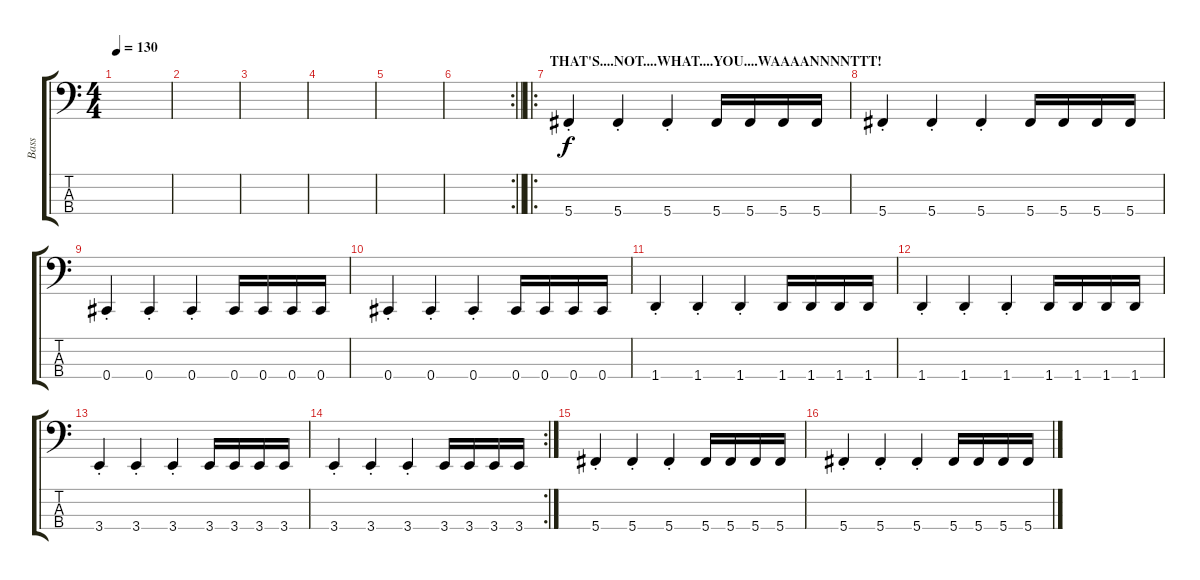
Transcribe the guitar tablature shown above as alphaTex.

\track ("Bass" "Bass") {instrument electricbasspick}
\staff {score tabs}
\tuning (Gb2 Db2 Ab1 Db1) {hide}
\ts (4 4)
\tempo 130
\clef f4
\ks c
|
|
|
|
|
\rc 2
\barLineRight lightlight
|
\ro
\section ("" "THAT'S....NOT....WHAT....YOU....WAAAANNNNTTT!")
5.4{st}.4 5.4{st}.4 5.4{st}.4 5.4.16 5.4.16 5.4.16 5.4.16 |
5.4{st}.4 5.4{st}.4 5.4{st}.4 5.4.16 5.4.16 5.4.16 5.4.16 |
0.4{st}.4 0.4{st}.4 0.4{st}.4 0.4.16 0.4.16 0.4.16 0.4.16 |
0.4{st}.4 0.4{st}.4 0.4{st}.4 0.4.16 0.4.16 0.4.16 0.4.16 |
1.4{st}.4 1.4{st}.4 1.4{st}.4 1.4.16 1.4.16 1.4.16 1.4.16 |
1.4{st}.4 1.4{st}.4 1.4{st}.4 1.4.16 1.4.16 1.4.16 1.4.16 |
3.4{st}.4 3.4{st}.4 3.4{st}.4 3.4.16 3.4.16 3.4.16 3.4.16 |
\rc 2
3.4{st}.4 3.4{st}.4 3.4{st}.4 3.4.16 3.4.16 3.4.16 3.4.16 |
5.4{st}.4 5.4{st}.4 5.4{st}.4 5.4.16 5.4.16 5.4.16 5.4.16 |
5.4{st}.4 5.4{st}.4 5.4{st}.4 5.4.16 5.4.16 5.4.16 5.4.16
